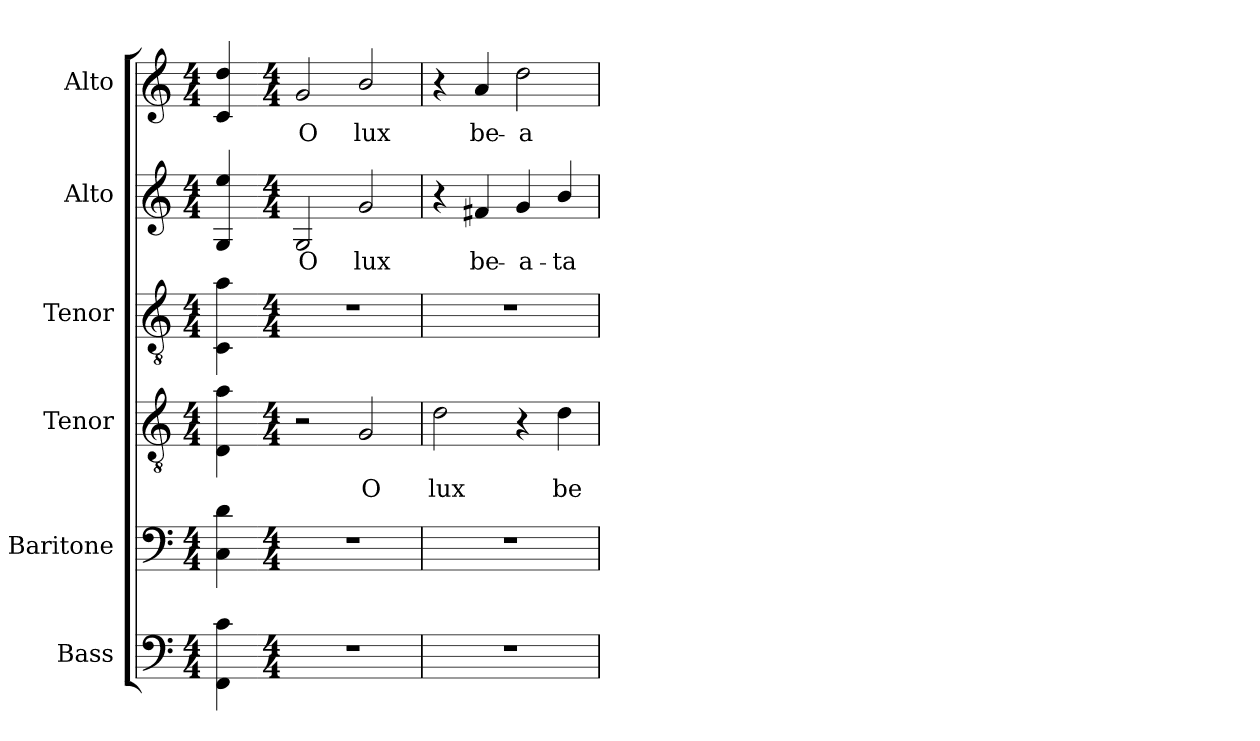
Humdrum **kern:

**kern	**kern	**kern	**text	**kern	**kern	**text	**kern	**text
*part6	*part5	*part4	*part4	*part3	*part2	*part2	*part1	*part1
*staff6	*staff5	*staff4	*staff4	*staff3	*staff2	*staff2	*staff1	*staff1
*I"Bass	*I"Baritone	*I"Tenor	*	*I"Tenor	*I"Alto	*	*I"Alto	*
*I'B.	*I'Bar.	*I'T.	*	*I'T.	*I'A.	*	*	*
!!LO:PB:g=z
*clefF4	*clefF4	*clefGv2	*	*clefGv2	*clefG2	*	*clefG2	*
*	*	*ITrd7c12	*	*ITrd7c12	*	*	*	*
*k[]	*k[]	*k[]	*	*k[]	*k[]	*	*k[]	*
*C:	*C:	*C:	*	*C:	*C:	*	*C:	*
*M4/4	*M4/4	*M4/4	*	*M4/4	*M4/4	*	*M4/4	*
=	=	=	=	=	=	=	=	=
4FFi\ 4ci	4Ci\ 4di	4DDi\ 4Ai	.	4CCi\ 4Ai	4Gi/ 4eei	.	4ci/ 4ddi	.
=1-	=1-	=1-	=1-	=1-	=1-	=1-	=1-	=1-
*M4/4	*M4/4	*M4/4	*	*M4/4	*M4/4	*	*M4/4	*
!	!	!	!	!	!	!LO:LY:b:color=#000000	!	!
!	!	!	!	!	!	!	!	!LO:LY:b:color=#000000
1r	1r	2r	.	1r	2Gi/	O	2gi/	O
!	!	!	!LO:LY:b:color=#000000	!	!	!	!	!
!	!	!	!	!	!	!LO:LY:b:color=#000000	!	!
!	!	!	!	!	!	!	!	!LO:LY:b:color=#000000
.	.	2GGi/	O	.	2gi/	lux	2bi/	lux
=2	=2	=2	=2	=2	=2	=2	=2	=2
!	!	!	!LO:LY:b:color=#000000	!	!	!	!	!
1r	1r	2Di\	lux	1r	4r	.	4r	.
!	!	!	!	!	!	!LO:LY:b:color=#000000	!	!
!	!	!	!	!	!	!	!	!LO:LY:b:color=#000000
.	.	.	.	.	4f#Xi/	be-	4ai/	be-
!	!	!	!	!	!	!LO:LY:b:color=#000000	!	!
!	!	!	!	!	!	!	!	!LO:LY:b:color=#000000
.	.	4r	.	.	4gi/	-a-	2ddi\	-a-
!	!	!	!LO:LY:b:color=#000000	!	!	!	!	!
!	!	!	!	!	!	!LO:LY:b:color=#000000	!	!
.	.	4Di\	be-	.	4bi/	-ta	.	.
=	=	=	=	=	=	=	=	=
*-	*-	*-	*-	*-	*-	*-	*-	*-
